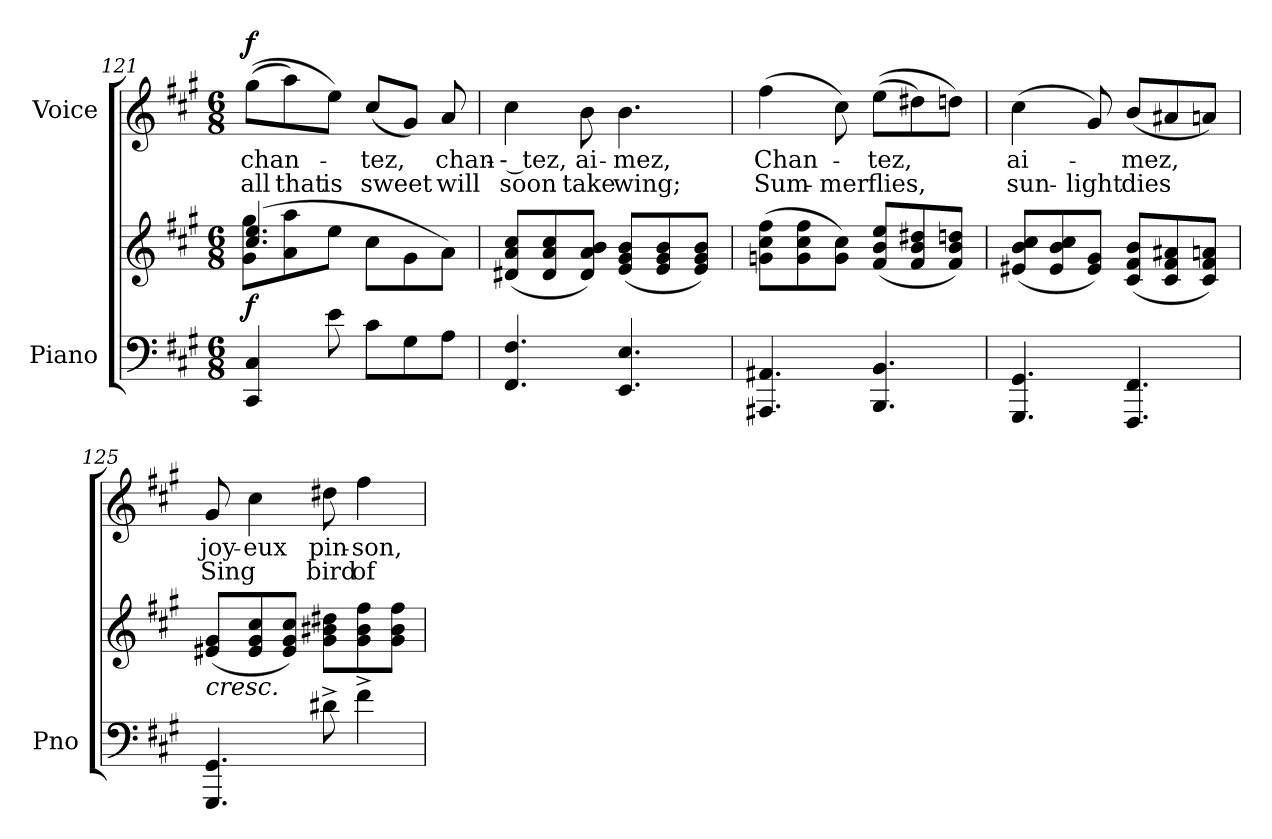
**kern	**kern	**dynam	**kern	**text	**text	**dynam
*part2	*part2	*part2	*part1	*part1	*part1	*part1
*staff3	*staff2	*staff2/3	*staff1	*staff1	*staff1	*staff1
*I"Piano	*	*	*I"Voice	*	*	*
*I'Pno	*	*	*	*	*	*
*clefF4	*clefG2	*	*clefG2	*	*	*
*k[f#c#g#]	*k[f#c#g#]	*	*k[f#c#g#]	*	*	*
*M6/8	*M6/8	*	*M6/8	*	*	*
=121	=121	=121	=121	=121	=121	=121
*	*^	*	*	*	*	*
!	!	!	!LO:DY:b	!	!LO:LY:b	!LO:LY:b	!LO:DY:a
4CC#/ 4C#/	(4.cc#/ 4.ee/	8g#\ 8gg#\L	f	(<(8gg#\L	chan-	all	f
!	!	!	!	!	!	!LO:LY:b	!
.	.	8a\ 8aa\	.	8aa\)	.	that	.
!	!	!	!	!	!	!LO:LY:b	!
8e\	.	8ee\J	.	8ee\J)	.	is	.
!	!	!	!	!	!LO:LY:b	!LO:LY:b	!
8c#\L	8cc#\L	8ryy	.	(8cc#/L	-tez,	sweet	.
8G#\	8g#\	4ryy	.	8g#/J)	.	.	.
!	!	!	!	!	!LO:LY:b	!LO:LY:b	!
8A\J	8a\J)	.	.	8a/	chan-	will	.
*	*v	*v	*	*	*	*	*
!!LO:PB:g=z
=122	=122	=122	=122	=122	=122	=122
!	!	!	!	!LO:LY:b	!LO:LY:b	!
4.FF#/ 4.F#/	(8d#X/ 8a/ 8cc#/L	.	4cc#\	-- tez,	soon	.
.	8d#/ 8a/ 8cc#/	.	.	.	.	.
!	!	!	!	!LO:LY:b	!LO:LY:b	!
.	8d#/ 8a/ 8b/J)	.	8b\	ai-	take	.
!	!	!	!	!LO:LY:b	!LO:LY:b	!
4.EE/ 4.E/	(8e/ 8g#/ 8b/L	.	4.b\	-mez,	wing;	.
.	8e/ 8g#/ 8b/	.	.	.	.	.
.	8e/ 8g#/ 8b/J)	.	.	.	.	.
=123	=123	=123	=123	=123	=123	=123
!	!	!	!	!LO:LY:b	!LO:LY:b	!
4.AAA#X/ 4.AA#X/	(8gn\ 8cc#\ 8ff#\L	.	(4ff#\	Chan-	Sum-	.
.	8g\ 8cc#\ 8ff#\	.	.	.	.	.
!	!	!	!	!	!LO:LY:b	!
.	8g\ 8cc#\J)	.	8cc#\)	.	-mer	.
!	!	!	!	!LO:LY:b	!LO:LY:b	!
4.BBB/ 4.BB/	(8f#/ 8b/ 8ee/L	.	(<(8ee\L	-tez,	flies,	.
.	8f#/ 8b/ 8dd#X/	.	8dd#X\)	.	.	.
.	8f#/ 8b/ 8ddn/J)	.	8ddn\J)	.	.	.
=124	=124	=124	=124	=124	=124	=124
!	!	!	!	!LO:LY:b	!LO:LY:b	!
4.GGG#/ 4.GG#/	(<8e#X/ 8b/ 8cc#/L	.	(4cc#\	ai-	sun-	.
.	8e#/ 8b/ 8cc#/	.	.	.	.	.
!	!	!	!	!	!LO:LY:b	!
.	8e#/ 8g#/J)	.	8g#/)	.	-light	.
!	!	!	!	!LO:LY:b	!LO:LY:b	!
4.FFF#/ 4.FF#/	(<8c#/ 8f#/ 8b/L	.	(8b/L	-mez,	dies	.
.	8c#/ 8f#/ 8a#X/	.	8a#X/	.	.	.
.	8c#/ 8f#/ 8an/J)	.	8an/J)	.	.	.
=125	=125	=125	=125	=125	=125	=125
!	!LO:TX:b:i:t=cresc.	!	!	!	!	!
!	!	!	!	!LO:LY:b	!LO:LY:b	!
4.GGG#/ 4.GG#/	(8e#X/ 8g#/L	.	8g#/	joy-	Sing	.
!	!	!	!	!LO:LY:b	!	!
.	8e#/ 8g#/ 8cc#/	.	4cc#\	-eux	.	.
.	8e#/ 8g#/ 8cc#/J)	.	.	.	.	.
!	!	!	!	!LO:LY:b	!LO:LY:b	!
8d#X^<\	8g#\ 8b#X\ 8dd#X\L	.	8dd#X\	pin-	bird	.
!	!	!	!	!LO:LY:b	!LO:LY:b	!
4f#^<\	8g#\ 8b#\ 8ff#\	.	4ff#\	-son,	of	.
.	8g#\ 8b#\ 8ff#\J	.	.	.	.	.
=	=	=	=	=	=	=
*-	*-	*-	*-	*-	*-	*-
